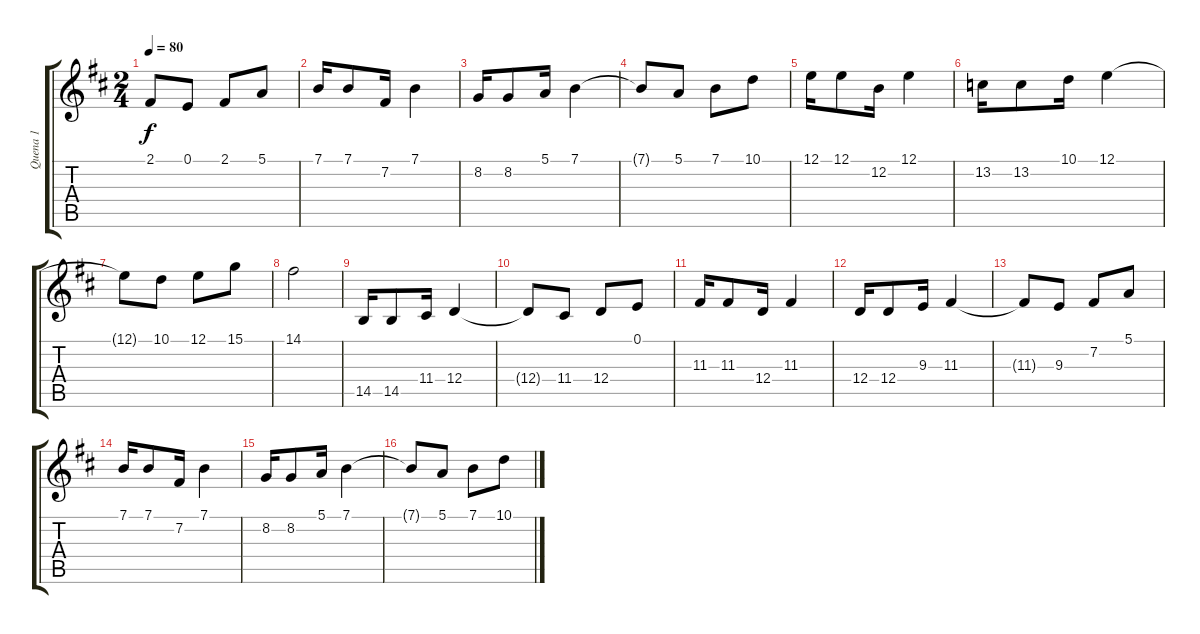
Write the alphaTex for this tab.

\track ("Quena 1" "Quena 1") {instrument piccolo}
\staff {score tabs}
\tuning (E4 B3 G3 D3 A2 E2) {hide}
\ts (2 4)
\tempo 80
\clef g2
\ks d
2.1{t}.8{dy f} 0.1.8 2.1.8 5.1.8 |
7.1.16 7.1.8 7.2.16 7.1.4 |
8.2.16 8.2.8 5.1.16 7.1.4 |
7.1{t}.8 5.1.8 7.1.8 10.1.8 |
12.1.16 12.1.8 12.2.16 12.1.4 |
13.2.16 13.2.8 10.1.16 12.1.4 |
12.1{t}.8 10.1.8 12.1.8 15.1.8 |
14.1.2 |
14.5.16 14.5.8 11.4.16 12.4.4 |
12.4{t}.8 11.4.8 12.4.8 0.1.8 |
11.3.16 11.3.8 12.4.16 11.3.4 |
12.4.16 12.4.8 9.3.16 11.3.4 |
11.3{t}.8 9.3.8 7.2.8 5.1.8 |
7.1.16 7.1.8 7.2.16 7.1.4 |
8.2.16 8.2.8 5.1.16 7.1.4 |
7.1{t}.8 5.1.8 7.1.8 10.1.8
